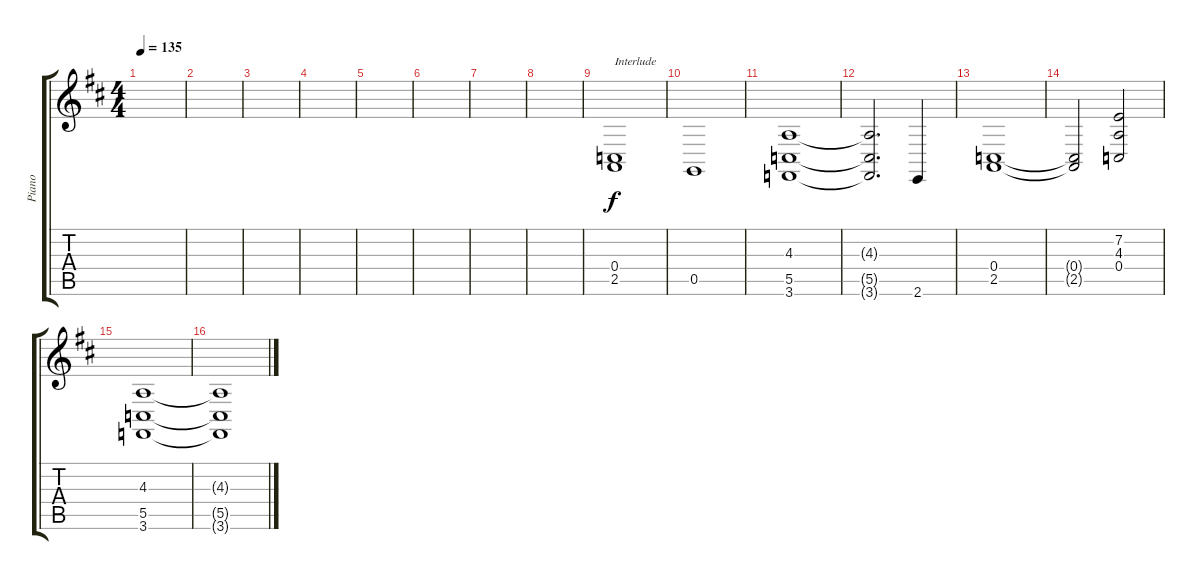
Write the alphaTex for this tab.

\track ("Piano" "Piano") {instrument acousticgrandpiano}
\staff {score tabs}
\tuning (D4 A3 F3 C3 G2 D2) {hide}
\ts (4 4)
\tempo 135
\clef g2
\ks d
|
|
|
|
|
|
|
|
(0.4 2.5).1{txt "Interlude"} |
0.5.1 |
(4.3 5.5 3.6).1 |
(4.3{t} 5.5{t} 3.6{t}).2{d} 2.6.4 |
(0.4 2.5).1 |
(0.4{t} 2.5{t}).2 (7.2 4.3 0.4).2 |
(4.3 5.5 3.6).1 |
(4.3{t} 5.5{t} 3.6{t}).1
